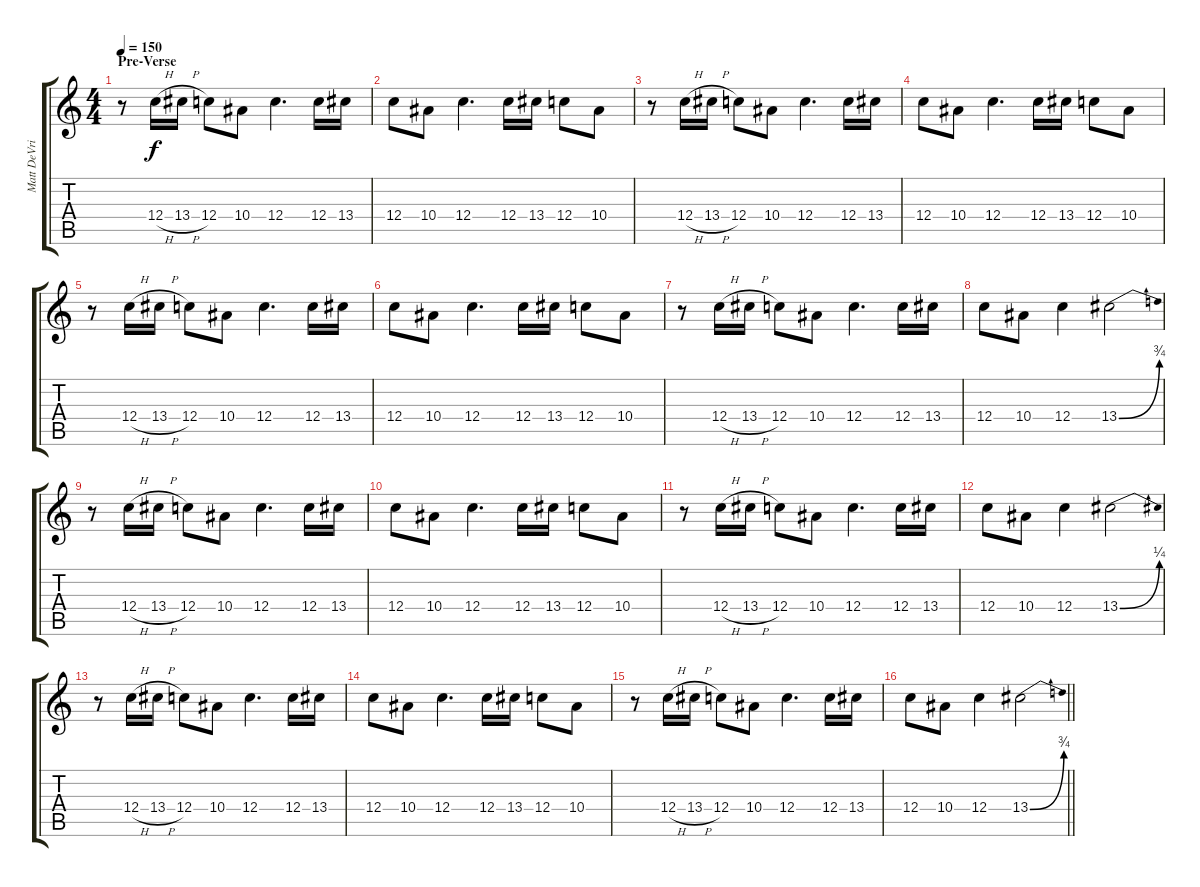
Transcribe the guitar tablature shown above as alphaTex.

\track ("Matt DeVries" "Matt DeVri") {instrument distortionguitar}
\staff {score tabs}
\tuning (D4 A3 F3 C3 G2 C2) {hide}
\ts (4 4)
\section ("" "Pre-Verse")
\tempo 150
\clef g2
\ks c
r.8{dy f volume 8 instrument distortionguitar} 12.4{h}.16 13.4{h}.16 12.4.8 10.4.8 12.4.4{d} 12.4.16 13.4.16 |
12.4.8 10.4.8 12.4.4{d} 12.4.16 13.4.16 12.4.8 10.4.8 |
r.8 12.4{h}.16 13.4{h}.16 12.4.8 10.4.8 12.4.4{d} 12.4.16 13.4.16 |
12.4.8 10.4.8 12.4.4{d} 12.4.16 13.4.16 12.4.8 10.4.8 |
r.8 12.4{h}.16 13.4{h}.16 12.4.8 10.4.8 12.4.4{d} 12.4.16 13.4.16 |
12.4.8 10.4.8 12.4.4{d} 12.4.16 13.4.16 12.4.8 10.4.8 |
r.8 12.4{h}.16 13.4{h}.16 12.4.8 10.4.8 12.4.4{d} 12.4.16 13.4.16 |
12.4.8 10.4.8 12.4.4 13.4{be (bend 0 0 60 3)}.2 |
r.8 12.4{h}.16 13.4{h}.16 12.4.8 10.4.8 12.4.4{d} 12.4.16 13.4.16 |
12.4.8 10.4.8 12.4.4{d} 12.4.16 13.4.16 12.4.8 10.4.8 |
r.8 12.4{h}.16 13.4{h}.16 12.4.8 10.4.8 12.4.4{d} 12.4.16 13.4.16 |
12.4.8 10.4.8 12.4.4 13.4{be (bend 0 0 60 1)}.2 |
r.8 12.4{h}.16 13.4{h}.16 12.4.8 10.4.8 12.4.4{d} 12.4.16 13.4.16 |
12.4.8 10.4.8 12.4.4{d} 12.4.16 13.4.16 12.4.8 10.4.8 |
r.8 12.4{h}.16 13.4{h}.16 12.4.8 10.4.8 12.4.4{d} 12.4.16 13.4.16 |
\barLineRight lightlight
12.4.8 10.4.8 12.4.4 13.4{be (bend 0 0 60 3)}.2
